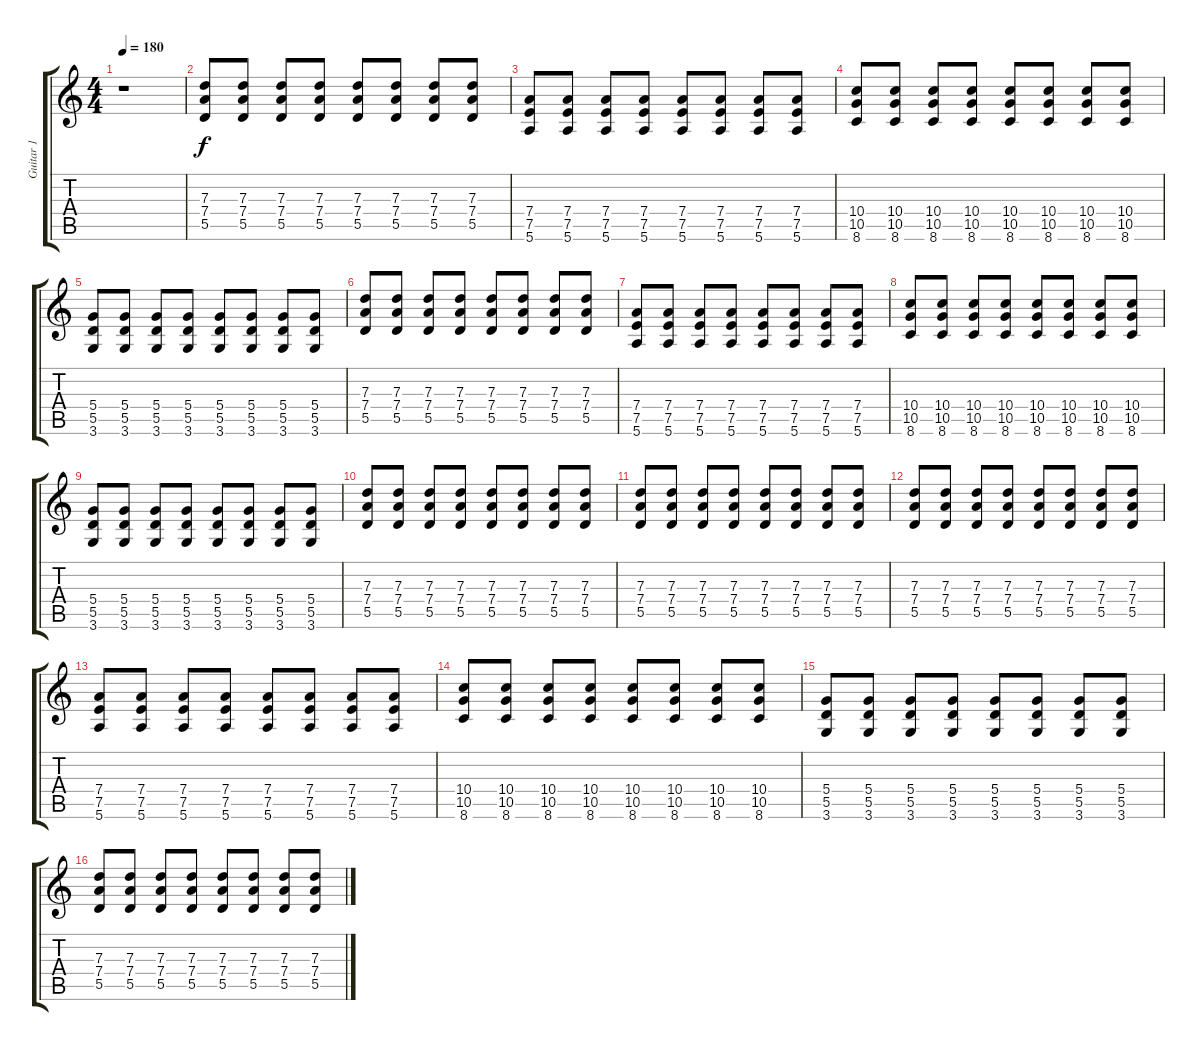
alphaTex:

\track ("Guitar 1" "Guitar 1") {instrument distortionguitar}
\staff {score tabs}
\tuning (E4 B3 G3 D3 A2 E2) {hide}
\ts (4 4)
\tempo 180
\clef g2
\ks c
r.1{dy f instrument distortionguitar} |
(7.3 7.4 5.5).8 (7.3 7.4 5.5).8 (7.3 7.4 5.5).8 (7.3 7.4 5.5).8 (7.3 7.4 5.5).8 (7.3 7.4 5.5).8 (7.3 7.4 5.5).8 (7.3 7.4 5.5).8 |
(7.4 7.5 5.6).8 (7.4 7.5 5.6).8 (7.4 7.5 5.6).8 (7.4 7.5 5.6).8 (7.4 7.5 5.6).8 (7.4 7.5 5.6).8 (7.4 7.5 5.6).8 (7.4 7.5 5.6).8 |
(10.4 10.5 8.6).8 (10.4 10.5 8.6).8 (10.4 10.5 8.6).8 (10.4 10.5 8.6).8 (10.4 10.5 8.6).8 (10.4 10.5 8.6).8 (10.4 10.5 8.6).8 (10.4 10.5 8.6).8 |
(5.4 5.5 3.6).8 (5.4 5.5 3.6).8 (5.4 5.5 3.6).8 (5.4 5.5 3.6).8 (5.4 5.5 3.6).8 (5.4 5.5 3.6).8 (5.4 5.5 3.6).8 (5.4 5.5 3.6).8 |
(7.3 7.4 5.5).8 (7.3 7.4 5.5).8 (7.3 7.4 5.5).8 (7.3 7.4 5.5).8 (7.3 7.4 5.5).8 (7.3 7.4 5.5).8 (7.3 7.4 5.5).8 (7.3 7.4 5.5).8 |
(7.4 7.5 5.6).8 (7.4 7.5 5.6).8 (7.4 7.5 5.6).8 (7.4 7.5 5.6).8 (7.4 7.5 5.6).8 (7.4 7.5 5.6).8 (7.4 7.5 5.6).8 (7.4 7.5 5.6).8 |
(10.4 10.5 8.6).8 (10.4 10.5 8.6).8 (10.4 10.5 8.6).8 (10.4 10.5 8.6).8 (10.4 10.5 8.6).8 (10.4 10.5 8.6).8 (10.4 10.5 8.6).8 (10.4 10.5 8.6).8 |
(5.4 5.5 3.6).8 (5.4 5.5 3.6).8 (5.4 5.5 3.6).8 (5.4 5.5 3.6).8 (5.4 5.5 3.6).8 (5.4 5.5 3.6).8 (5.4 5.5 3.6).8 (5.4 5.5 3.6).8 |
(7.3 7.4 5.5).8 (7.3 7.4 5.5).8 (7.3 7.4 5.5).8 (7.3 7.4 5.5).8 (7.3 7.4 5.5).8 (7.3 7.4 5.5).8 (7.3 7.4 5.5).8 (7.3 7.4 5.5).8 |
(7.3 7.4 5.5).8 (7.3 7.4 5.5).8 (7.3 7.4 5.5).8 (7.3 7.4 5.5).8 (7.3 7.4 5.5).8 (7.3 7.4 5.5).8 (7.3 7.4 5.5).8 (7.3 7.4 5.5).8 |
(7.3 7.4 5.5).8 (7.3 7.4 5.5).8 (7.3 7.4 5.5).8 (7.3 7.4 5.5).8 (7.3 7.4 5.5).8 (7.3 7.4 5.5).8 (7.3 7.4 5.5).8 (7.3 7.4 5.5).8 |
(7.4 7.5 5.6).8 (7.4 7.5 5.6).8 (7.4 7.5 5.6).8 (7.4 7.5 5.6).8 (7.4 7.5 5.6).8 (7.4 7.5 5.6).8 (7.4 7.5 5.6).8 (7.4 7.5 5.6).8 |
(10.4 10.5 8.6).8 (10.4 10.5 8.6).8 (10.4 10.5 8.6).8 (10.4 10.5 8.6).8 (10.4 10.5 8.6).8 (10.4 10.5 8.6).8 (10.4 10.5 8.6).8 (10.4 10.5 8.6).8 |
(5.4 5.5 3.6).8 (5.4 5.5 3.6).8 (5.4 5.5 3.6).8 (5.4 5.5 3.6).8 (5.4 5.5 3.6).8 (5.4 5.5 3.6).8 (5.4 5.5 3.6).8 (5.4 5.5 3.6).8 |
(7.3 7.4 5.5).8 (7.3 7.4 5.5).8 (7.3 7.4 5.5).8 (7.3 7.4 5.5).8 (7.3 7.4 5.5).8 (7.3 7.4 5.5).8 (7.3 7.4 5.5).8 (7.3 7.4 5.5).8
